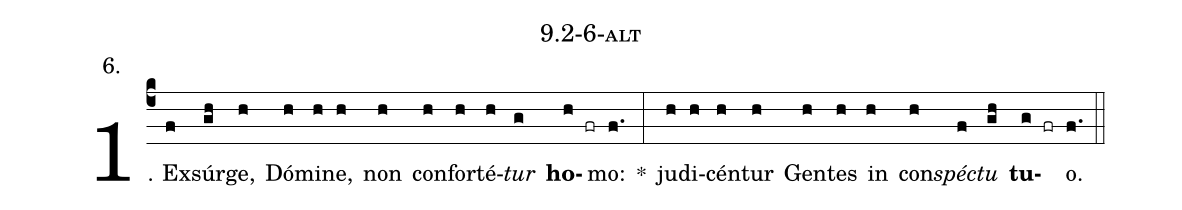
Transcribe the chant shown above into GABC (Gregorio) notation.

name: 9.2-6-alt;
annotation: 6.;
%%
(c4)1. Ex(f)súr(gh)ge,(h) Dó(h)mi(h)ne,(h) non(h) con(h)for(h)té(h)<i>tur</i>(g) <b>ho</b>(h fr)mo:(f.) *(:) ju(h)di(h)cén(h)tur(h) Gen(h)tes(h) in(h) con(h)<i>spéc</i>(f)<i>tu</i>(gh) <b>tu</b>(g fr)o.(f.) (::)
